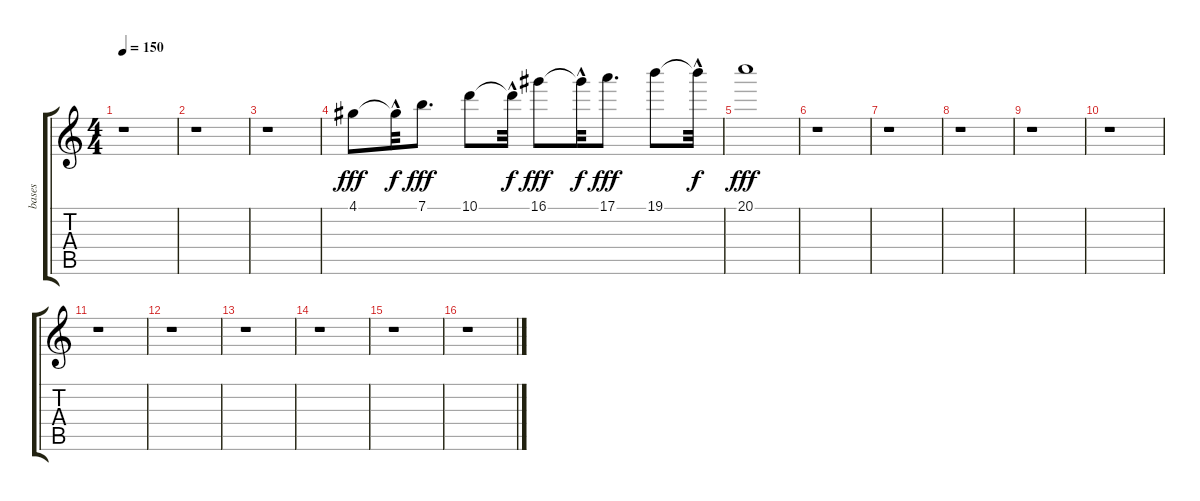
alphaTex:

\track ("bases" "bases") {instrument distortionguitar}
\staff {score tabs}
\tuning (E4 B3 G3 D3 A2 E2) {hide}
\ts (4 4)
\tempo 150
\clef g2
\ks c
r.1{dy fff} |
r.1 |
r.1 |
4.1.8 4.1{hac t}.32{dy f} 7.1.8{d dy fff} 10.1.8 10.1{hac t}.32{dy f} 16.1.8{dy fff} 16.1{hac t}.32{dy f} 17.1.8{d dy fff} 19.1.8 19.1{hac t}.32{dy f} |
20.1.1{dy fff} |
r.1 |
r.1 |
r.1 |
r.1 |
r.1 |
r.1 |
r.1 |
r.1 |
r.1 |
r.1 |
r.1
